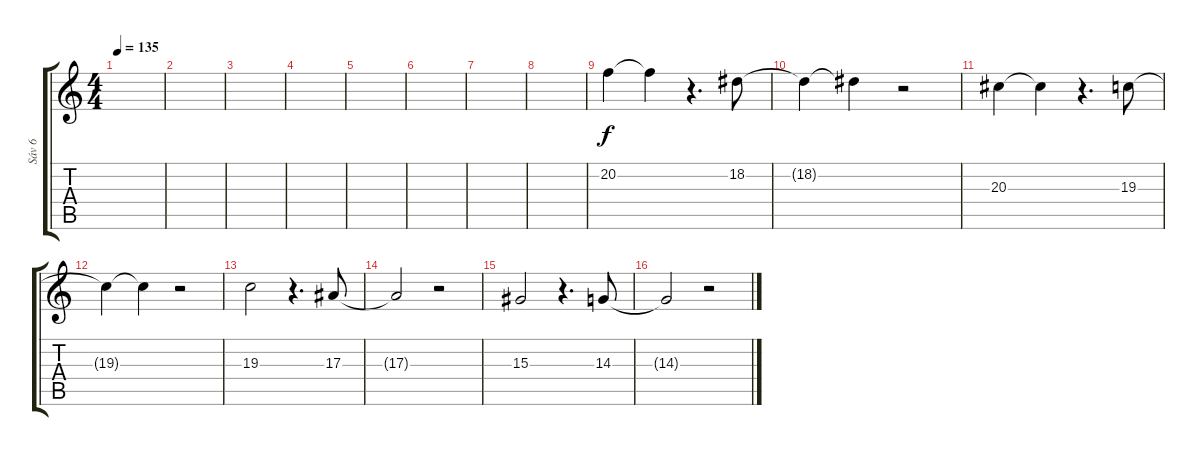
\track ("Sáv 6" "Sáv 6") {instrument pad8sweep bank 1}
\staff {score tabs}
\tuning (D4 A3 F3 C3 G2 C2) {hide}
\ts (4 4)
\tempo 135
\clef g2
\ks c
|
|
|
|
|
|
|
|
20.2.4 20.2{t}.4 r.4{d} 18.2.8 |
18.2{t}.4 18.2{t}.4 r.2 |
20.3.4 20.3{t}.4 r.4{d} 19.3.8 |
19.3{t}.4 19.3{t}.4 r.2 |
19.3.2 r.4{d} 17.3.8 |
17.3{t}.2 r.2 |
15.3.2 r.4{d} 14.3.8 |
14.3{t}.2 r.2
